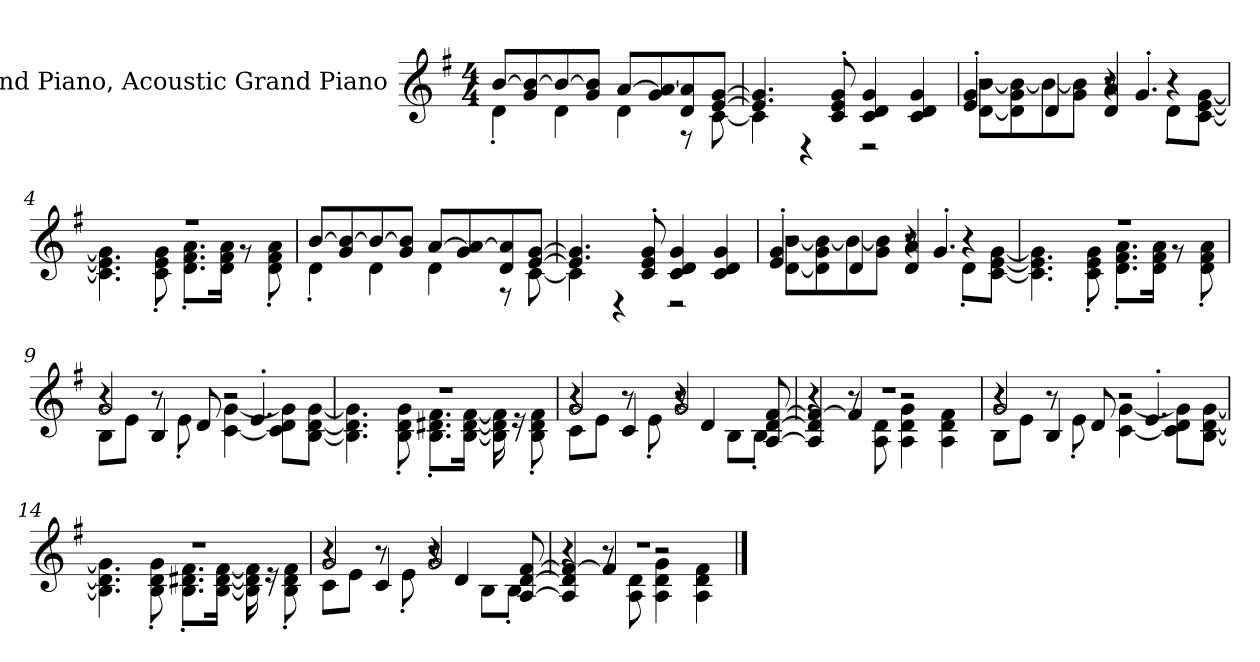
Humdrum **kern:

**kern
*part1
*staff1
*I"Grand Piano, Acoustic Grand Piano
*I'Pno
*clefG2
*k[f#]
*M4/4
*MM120
=1
*^
[8bi/L	4d'i\
8gi/ 8b/_	.
8b/_	4di\
8gi/ 8b/]J	.
[8ai/L	4di\
8gi/ 8a/_	.
8di/ 8a/]	8r
[8ei/ [8gi/J	[8ci\
=2	=2
4.e/] 4.g/]	4c\]
.	4r
8ci/' 8ei/' 8gi/'	.
4ci/ 4di/ 4gi/	2r
4ci/ 4di/ 4gi/	.
=3	=3
*	*^
2r	[8di\ [8bi\L	4ei/' 4gi/'
.	8d\] 8gi\ 8b\_	.
.	8b\_	4di/
.	8gi\ 8b\]J	.
8r	4r	4di/ 4ai/
4.g'i/	.	.
.	8d'i\L	4r
.	[8ci\ [8ei\ [8gi\J	.
*	*v	*v
=4	=4
1r	4.c\] 4.e\] 4.g\]
.	8ci\' 8ei\' 8gi\'
.	8.di\' 8.f#i\' 8.ai\'L
.	16di\ 16f#i\ 16ai\Jk
.	8r
.	8di\' 8f#i\' 8ai\'
!!LO:LB:g=z	!!
=5	=5
[8bi/L	4d'i\
8gi/ 8b/_	.
8b/_	4di\
8gj/ 8b/]J	.
[8aj/L	4di\
8gi/ 8a/_	.
8di/ 8a/]	8r
[8ei/ [8gi/J	[8ci\
=6	=6
4.e/] 4.g/]	4c\]
.	4r
8ci/' 8ei/' 8gi/'	.
4ci/ 4di/ 4gi/	2r
4ci/ 4di/ 4gi/	.
=7	=7
*	*^
2r	[8di\ [8bi\L	4ei/' 4gi/'
.	8d\] 8gi\ 8b\_	.
.	8b\_	4di/
.	8gi\ 8b\]J	.
8r	4r	4di/ 4ai/
4.g'i/	.	.
.	8d'i\L	4r
.	[8ci\ [8ei\ [8gi\J	.
*	*v	*v
=8	=8
1r	4.c\] 4.e\] 4.g\]
.	8ci\' 8ei\' 8gi\'
.	8.di\' 8.f#i\' 8.ai\'L
.	16di\ 16f#i\ 16ai\Jk
.	8r
.	8di\' 8f#i\' 8ai\'
!!LO:LB:g=z	!!
=9	=9
*	*^
2gi/	8Bi\L	4r
.	8ei\J	.
.	8r	4Bi/
.	8e'i\	.
2r	[4ci\ [4gi\	8di/
.	.	4.e'i/
.	8c\] 8di\ 8g\]L	.
.	[8Bi\ [8di\ [8gi\J	.
*	*v	*v
=10	=10
1r	4.B\] 4.d\] 4.g\]
.	8Bi\' 8di\' 8gi\'
.	8.Bi\' 8.d#Xi\' 8.f#i\'L
.	[16Bi\ [16d#i\ [16f#i\Jk
.	16B\] 16d#\] 16f#\]
.	16r
.	8Bi\' 8d#i\' 8f#i\'
=11	=11
*	*^
2gi/	8ci\L	4r
.	8ei\J	.
.	8r	4ci/
.	8e'i\	.
2gi/	4r	8r
.	.	4di/
.	8Bi\L	.
.	8B'i\J	[8Ai/ [8di/ [8f#i/
=12	=12	=12
1r	4r	4A/] 4d/] 4f#/_
.	8r	4f#/]
.	8Ai\ 8di\	.
.	4Ai\ 4di\ 4gi\	2r
.	4Ai\ 4di\ 4f#i\	.
!!LO:LB:g=z	!!	!!
=13	=13	=13
2gi/	8Bi\L	4r
.	8ei\J	.
.	8r	4Bi/
.	8e'i\	.
2r	[4ci\ [4gi\	8di/
.	.	4.e'i/
.	8c\] 8di\ 8g\]L	.
.	[8Bi\ [8di\ [8gi\J	.
*	*v	*v
=14	=14
1r	4.B\] 4.d\] 4.g\]
.	8Bi\' 8di\' 8gi\'
.	8.Bi\' 8.d#Xi\' 8.f#i\'L
.	[16Bi\ [16d#i\ [16f#i\Jk
.	16B\] 16d#\] 16f#\]
.	16r
.	8Bi\' 8d#i\' 8f#i\'
=15	=15
*	*^
2gi/	8ci\L	4r
.	8ei\J	.
.	8r	4ci/
.	8e'i\	.
2gi/	4r	8r
.	.	4di/
.	8Bi\L	.
.	8B'i\J	[8Ai/ [8di/ [8f#i/
=16	=16	=16
1r	4r	4A/] 4d/] 4f#/_
.	8r	4f#/]
.	8Ai\ 8di\	.
.	4Ai\ 4di\ 4gi\	2r
.	4Ai\ 4di\ 4f#i\	.
*v	*v	*v
==
*-
